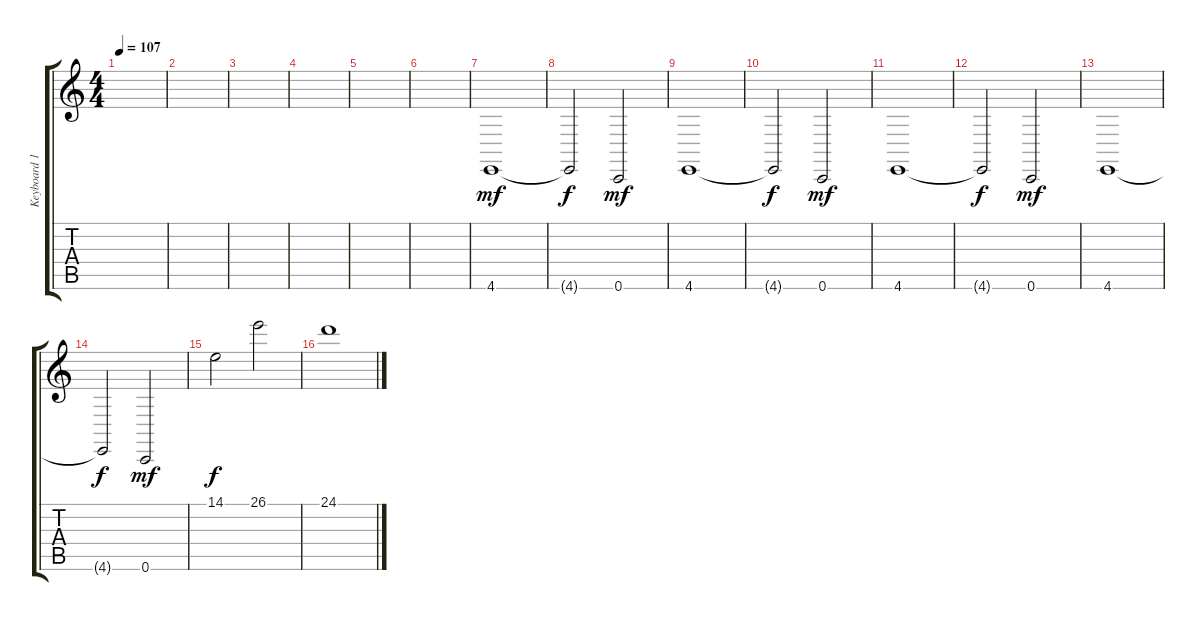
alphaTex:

\track ("Keyboard 1" "Keyboard 1") {instrument stringensemble1}
\staff {score tabs}
\tuning (D4 A3 F3 C3 G2 C2) {hide}
\ts (4 4)
\tempo 107
\clef g2
\ks c
|
|
|
|
|
|
4.6.1{dy mf} |
4.6{t}.2{dy f} 0.6.2{dy mf} |
4.6.1 |
4.6{t}.2{dy f} 0.6.2{dy mf} |
4.6.1 |
4.6{t}.2{dy f} 0.6.2{dy mf} |
4.6.1 |
4.6{t}.2{dy f} 0.6.2{dy mf} |
14.1.2{dy f} 26.1.2 |
24.1.1
